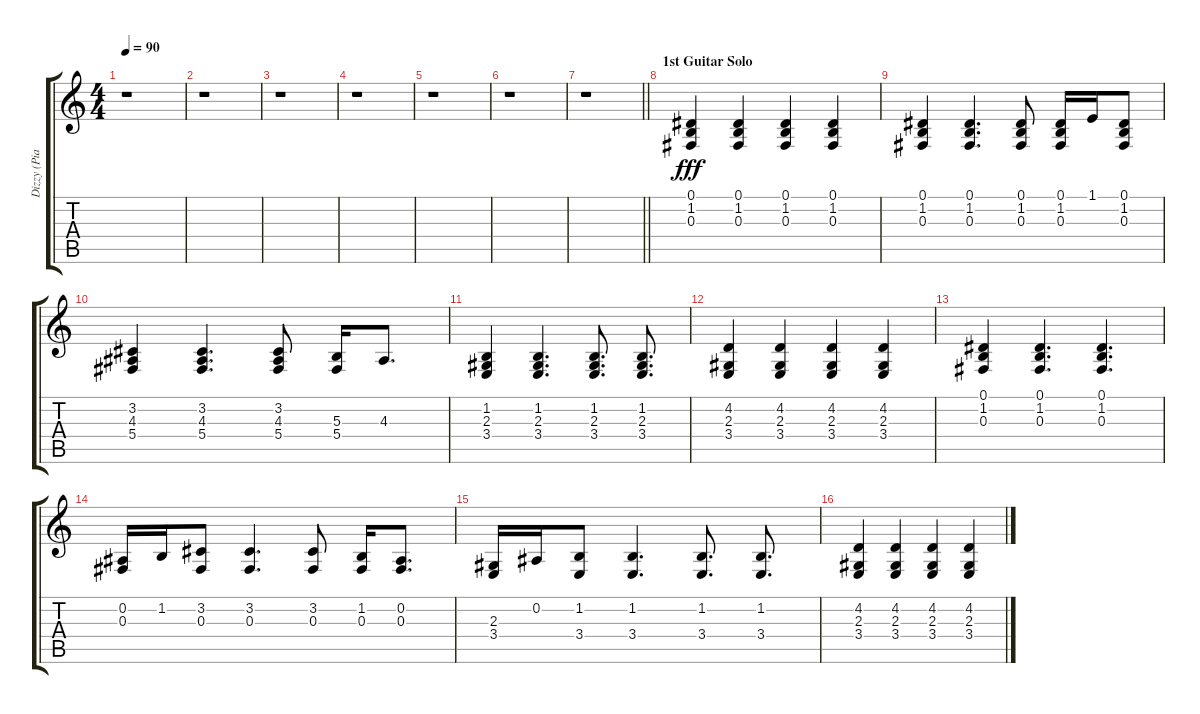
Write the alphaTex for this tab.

\track ("Dizzy (Piano 1)" "Dizzy (Pia") {instrument acousticgrandpiano}
\staff {score tabs}
\tuning (Eb4 Bb3 Gb3 Db3 Ab2 Eb2) {hide}
\ts (4 4)
\tempo 90
\clef g2
\ks c
r.1{dy fff} |
r.1 |
r.1 |
r.1 |
r.1 |
r.1 |
\barLineRight lightlight
r.1 |
\section ("" "1st Guitar Solo")
(0.1 1.2 0.3).4 (0.1 1.2 0.3).4 (0.1 1.2 0.3).4 (0.1 1.2 0.3).4 |
(0.1 1.2 0.3).4 (0.1 1.2 0.3).4{d} (0.1 1.2 0.3).8 (0.1 1.2 0.3).16 1.1.16 (0.1 1.2 0.3).8 |
(3.2 4.3 5.4).4 (3.2 4.3 5.4).4{d} (3.2 4.3 5.4).8 (5.3 5.4).16 4.3.8{d} |
(1.2 2.3 3.4).4 (1.2 2.3 3.4).4{d} (1.2 2.3 3.4).8{d} (1.2 2.3 3.4).8{d} |
(4.2 2.3 3.4).4 (4.2 2.3 3.4).4 (4.2 2.3 3.4).4 (4.2 2.3 3.4).4 |
(0.1 1.2 0.3).4 (0.1 1.2 0.3).4{d} (0.1 1.2 0.3).4{d} |
(0.2 0.3).16 1.2.16 (3.2 0.3).8 (3.2 0.3).4{d} (3.2 0.3).8 (1.2 0.3).16 (0.2 0.3).8{d} |
(2.3 3.4).16 0.2.16 (1.2 3.4).8 (1.2 3.4).4{d} (1.2 3.4).8{d} (1.2 3.4).8{d} |
(4.2 2.3 3.4).4 (4.2 2.3 3.4).4 (4.2 2.3 3.4).4 (4.2 2.3 3.4).4
